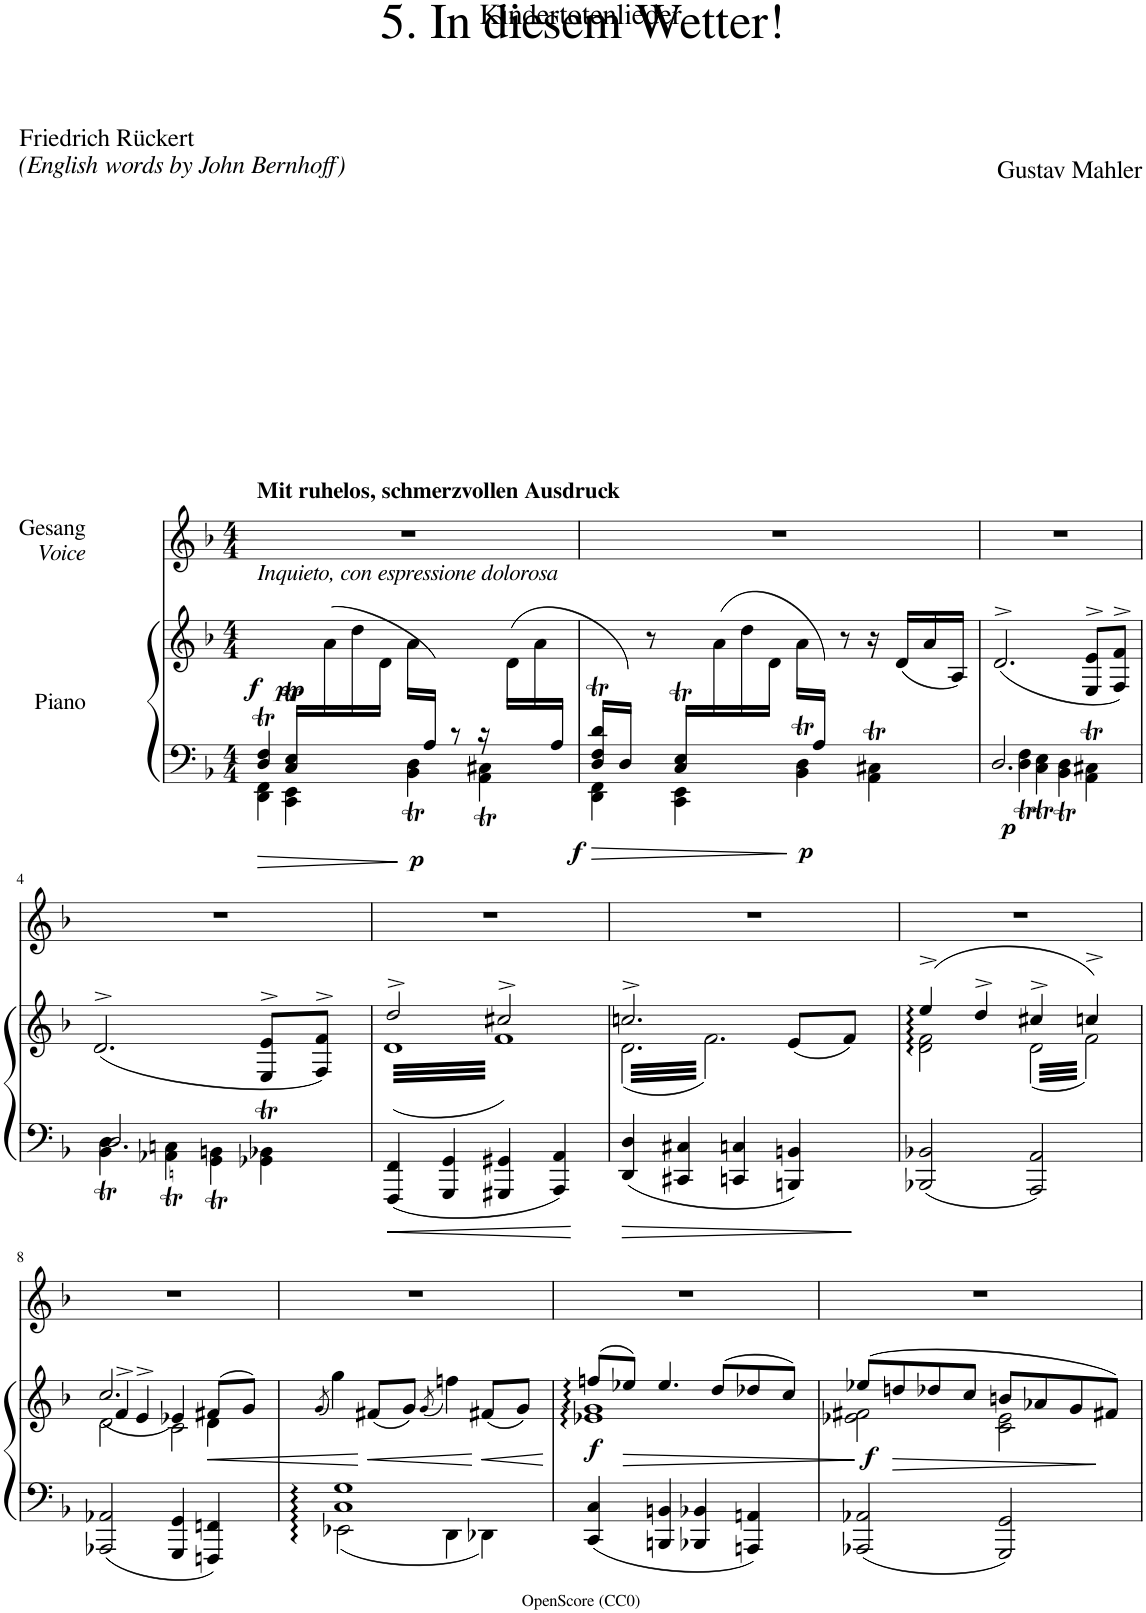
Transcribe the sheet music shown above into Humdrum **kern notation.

**kern	**kern	**dynam	**kern
*part2	*part2	*part2	*part1
*staff3	*staff2	*staff2/3	*staff1
*I"Piano	*	*	*I"Gesang Voice
*I'Pno	*	*	*
*clefF4	*clefG2	*	*clefG2
*k[b-]	*k[b-]	*	*k[b-]
*M4/4	*M4/4	*	*M4/4
=1	=1	=1	=1
!	!	!	!LO:TX:a:B:t=Mit ruhelos, schmerzvollen Ausdruck
!	!	!	!LO:TX:b:i:t=Inquieto, con espressione dolorosa
!	!	!LO:HP:b=2	!
*^	*^	*	*
!	!	!	!	!LO:DY:n=1:a=2	!
*	*	*	*^	*	*
4D/T 4F/T	4DD\ 4FF\	1ryy	16ryy	4ryy	> f	1r
!	!	!	!	!	!LO:DY:n=2:b	!
16C/T 16E/TLL	4CC\ 4EE\	.	.	2.ryy	pp	.
4ryy	.	.	(16a\	.	.	.
.	.	.	16dd\	.	.	.
.	.	.	16d\JJ	.	.	.
!	!	!	!	!	!LO:DY:n=3:b=2	!
.	4BB-\T 4D\T	.	16a\LL	.	] p	.
16A/JJ)	.	.	4ryy	.	.	.
8r	.	.	.	.	.	.
16r	4AA\T 4C#X\T	.	.	.	.	.
8ryy	.	.	(16d\LL	.	.	.
.	.	.	16a\	.	.	.
!	!	!	!	!	!LO:DY:n=4:b=2	!
16A/JJ	.	.	16ryy	.	f	.
*	*	*v	*v	*v	*	*
=2	=2	=2	=2	=2
16D/ 16F/ 16d/LL	4DD\T 4FF\T	8ryy	.	1r
16D/JJ)	.	.	.	.
8ryy	.	8r	.	.
16C/T 16E/TLL	4CC\ 4EE\	16ryy	.	.
4ryy	.	(16a\	.	.
.	.	16dd\	.	.
.	.	16d\JJ	.	.
!	!	!	!LO:DY:b=2	!
.	4BB-\T 4D\T	16a\LL	p	.
16A/JJ)	.	16ryy	.	.
4.ryy	.	8r	.	.
.	4AA\T 4C#X\T	16r	.	.
.	.	(16d/LL	.	.
.	.	16a/	.	.
.	.	16A/JJ)	.	.
=3	=3	=3	=3	=3
!	!	!	!LO:DY:b=2	!
4D\T 4F\T	2.D/	(2.d^>/	p	1r
4C\T 4E\T	.	.	.	.
4BB-\T 4D\T	.	.	.	.
4AA\T 4C#X\T	4ryy	8E/^> 8e/^>L	.	.
.	.	8F/^> 8f/^>J)	.	.
!!LO:LB:g=z
=4	=4	=4	=4	=4
4BB-\T 4D\T	2.D/	(2.d^>/	.	1r
4AA-X\T 4Cn\T	.	.	.	.
4GG\T 4BBn\T	.	.	.	.
4GG-X\T 4BB-X\T	4ryy	8E/^> 8e/^>L	.	.
.	.	8F/^> 8f/^>J)	.	.
*v	*v	*	*	*
=5	=5	=5	=5
*	*^	*	*
4FFF/ 4FF/	2dd^/	(2d@@32@@	.	1r
4GGG/ 4GG/	.	.	.	.
4GGG#X/ 4GG#X/	2cc#X^/	2f@@32@@)	.	.
4AAA/ 4AA/	.	.	.	.
=6	=6	=6	=6	=6
4DD/ 4D/	2.ccn^/	(6..d@@64@@\	.	1r
4CC#X/ 4C#X/	.	.	.	.
.	.	[8f@@32@@\)	.	.
4CCn/ 4Cn/	.	4f@@32@@\]	.	.
4BBBn/ 4BBn/	(8e/L	4ryy	.	.
.	8f/J)	.	.	.
=7	=7	=7	=7	=7
2BBB-X/ 2BB-X/	(4ee^/	2d\ 2f\	.	1r
.	4dd^/	.	.	.
2AAA/ 2AA/	4cc#X^/	(6.d@@64@@\	.	.
.	4ccn^/)	6.f@@64@@\)	.	.
!!LO:LB:g=z
=8	=8	=8	=8	=8
*	*	*^	*	*
2AAA-X/ 2AA-X/	2.cc/	4f^/	(2d\	.	1r
.	.	4e^/	.	.	.
4GGG/ 4GG/	.	4e-X/	2c\)	.	.
!	!	!	!	!LO:HP:b	!
4FFFn/ 4FFn/	(8f#X/L	4d\	.	<	.
.	8g/J)	.	.	.	.
*	*v	*v	*v	*	*
=9	=9	=9	=9
.	(8qg/	.	.
*^	*	*	*
1C 1G	2EE-X\	4gg\)	.	1r
!	!	!	!LO:HP:n=1:b	!
.	.	(8f#X/L	[ <	.
.	.	8g/J)	.	.
.	.	(8qg/	.	.
.	4DD\	4ffn\)	.	.
!	!	!	!LO:HP:n=1:b	!
.	4DD-X\	(8f#X/L	[ <	.
.	.	8g/J)	.	.
*v	*v	*	*	*
.	.	[	.
=10	=10	=10	=10
*	*^	*	*
!	!	!	!LO:DY:b	!
4CC/ 4C/	(8ffn/L	1e-X 1g	f	1r
!	!	!	!LO:HP:b	!
.	8ee-X/J)	.	>	.
4BBBn/ 4BBn/	4.ee-/	.	.	.
4BBB-X/ 4BB-X/	.	.	.	.
.	(8dd/L	.	.	.
4AAAn/ 4AAn/	8dd-X/	.	.	.
.	8cc/J)	.	.	.
*	*v	*v	*	*
.	.	]	.
=11	=11	=11	=11
*	*^	*	*
!	!	!	!LO:DY:b	!
2AAA-X/ 2AA-X/	(8ee-X/L	2e-X\ 2f#X\	f	1r
!	!	!	!LO:HP:b	!
.	8ddn/	.	>	.
.	8dd-X/	.	.	.
.	8cc/J	.	.	.
2GGG/ 2GG/	8bn/L	2c\ 2e-\	.	.
.	8a-X/	.	.	.
.	8g/	.	.	.
.	8f#X/J)	.	]	.
*	*v	*v	*	*
=	=	=	=
*-	*-	*-	*-
